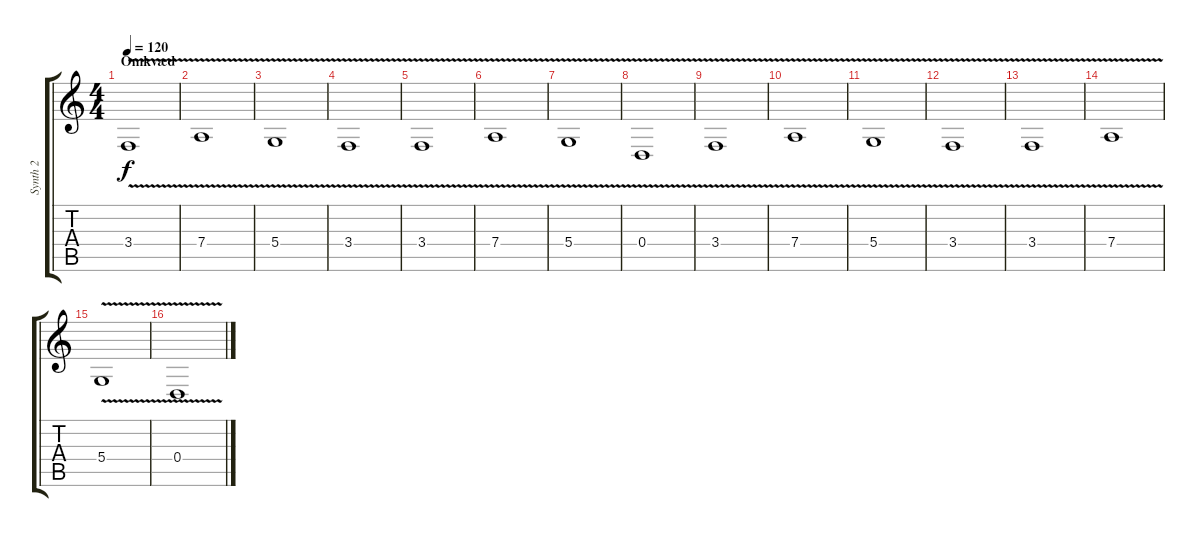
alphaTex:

\track ("Synth 2" "Synth 2") {instrument stringensemble1}
\staff {score tabs}
\tuning (E4 B3 G3 D3 A2 E2) {hide}
\ts (4 4)
\section ("" "Omkvæd")
\tempo 120
\clef g2
\ks c
3.4{v}.1{dy f} |
7.4{v}.1 |
5.4{v}.1 |
3.4{v}.1 |
3.4{v}.1 |
7.4{v}.1 |
5.4{v}.1 |
0.4{v}.1 |
3.4{v}.1 |
7.4{v}.1 |
5.4{v}.1 |
3.4{v}.1 |
3.4{v}.1 |
7.4{v}.1 |
5.4{v}.1 |
0.4{v}.1
